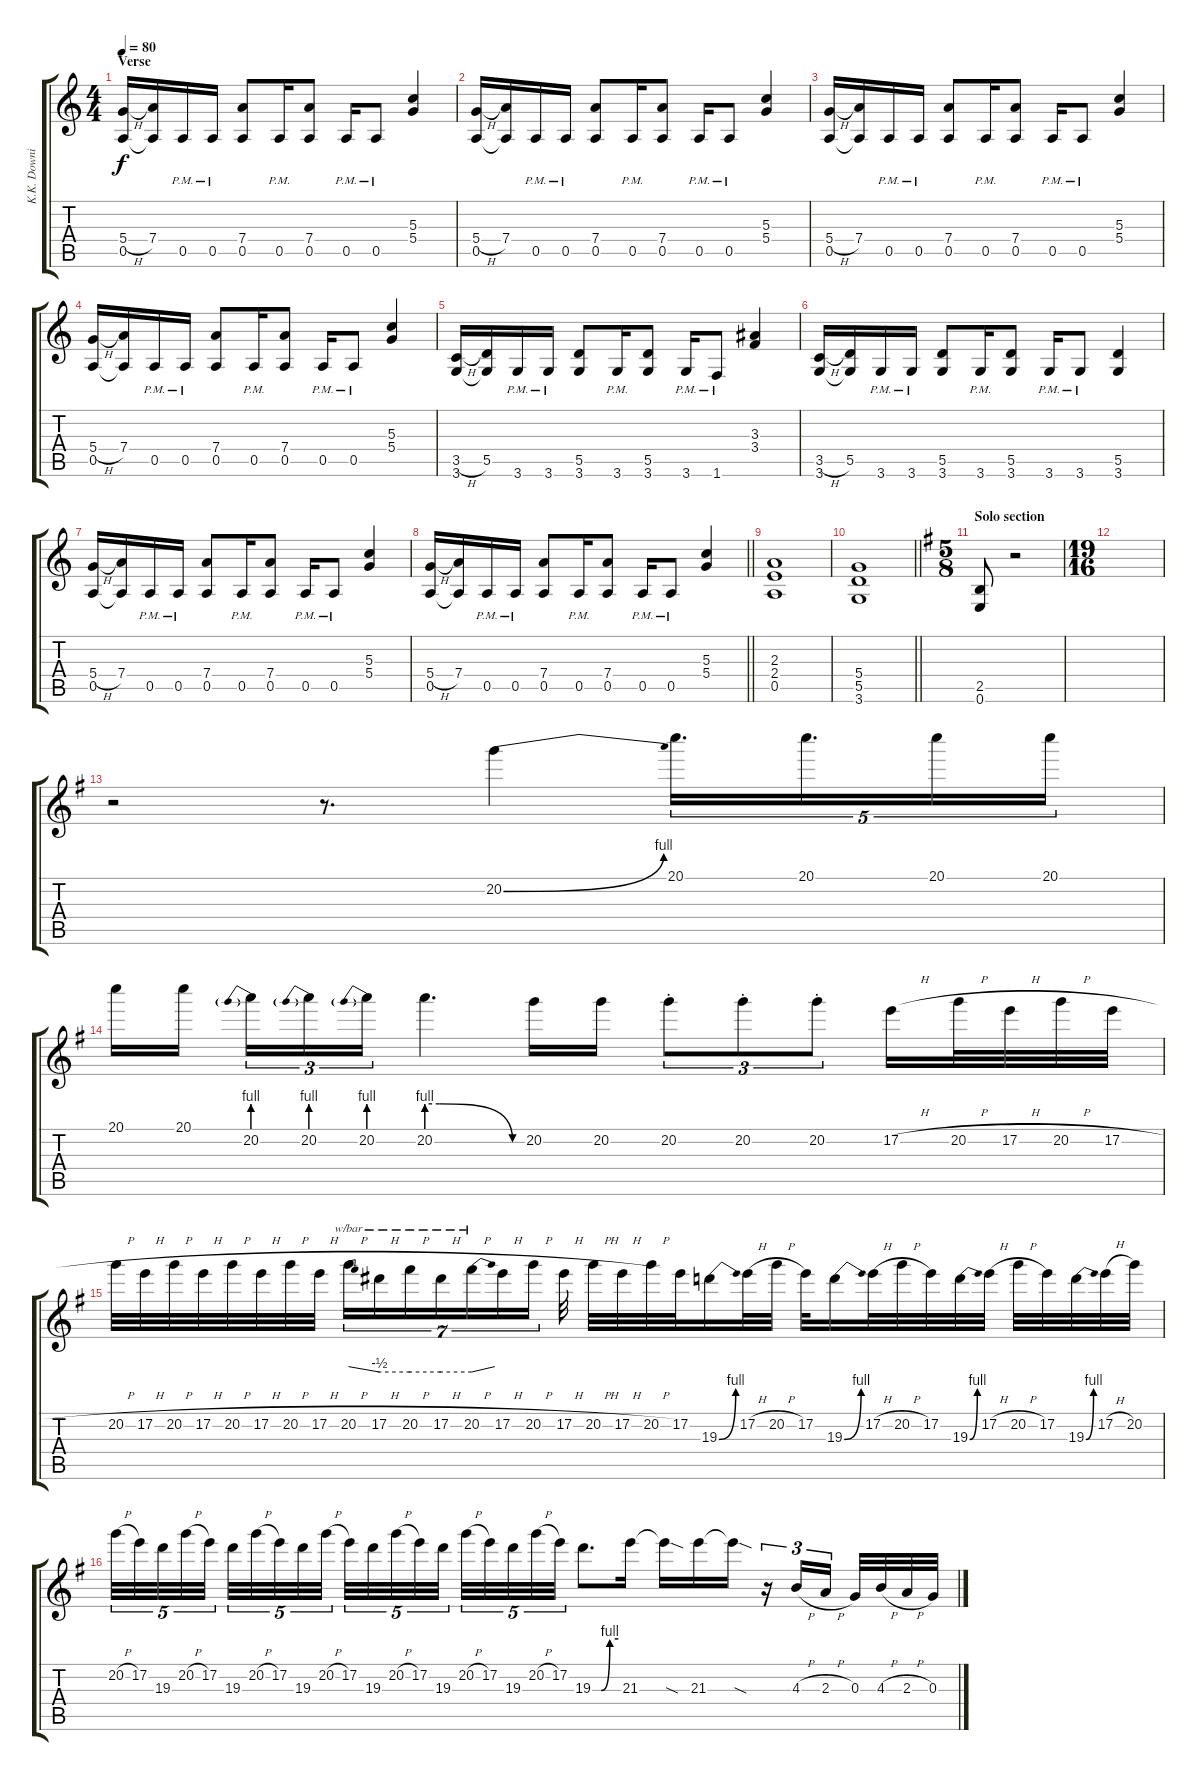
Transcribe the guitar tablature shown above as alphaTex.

\track ("K.K. Downing" "K.K. Downi") {instrument distortionguitar}
\staff {score tabs}
\tuning (E4 B3 G3 D3 A2 E2) {hide}
\ts (4 4)
\section ("" "Verse")
\tempo 80
\clef g2
\ks c
(5.4{h} 0.5).16{dy f} (7.4 0.5{t}).16 0.5{pm}.16 0.5{pm}.16 (7.4 0.5).8 0.5{pm}.16 (7.4 0.5).8 0.5{pm}.16 0.5{pm}.8 (5.3 5.4).4 |
(5.4{h} 0.5).16 (7.4 0.5{t}).16 0.5{pm}.16 0.5{pm}.16 (7.4 0.5).8 0.5{pm}.16 (7.4 0.5).8 0.5{pm}.16 0.5{pm}.8 (5.3 5.4).4 |
(5.4{h} 0.5).16 (7.4 0.5{t}).16 0.5{pm}.16 0.5{pm}.16 (7.4 0.5).8 0.5{pm}.16 (7.4 0.5).8 0.5{pm}.16 0.5{pm}.8 (5.3 5.4).4 |
(5.4{h} 0.5).16 (7.4 0.5{t}).16 0.5{pm}.16 0.5{pm}.16 (7.4 0.5).8 0.5{pm}.16 (7.4 0.5).8 0.5{pm}.16 0.5{pm}.8 (5.3 5.4).4 |
(3.5{h} 3.6).16 (5.5 3.6{t}).16 3.6{pm}.16 3.6{pm}.16 (5.5 3.6).8 3.6{pm}.16 (5.5 3.6).8 3.6{pm}.16 1.6{pm}.8 (3.3 3.4).4 |
(3.5{h} 3.6).16 (5.5 3.6{t}).16 3.6{pm}.16 3.6{pm}.16 (5.5 3.6).8 3.6{pm}.16 (5.5 3.6).8 3.6{pm}.16 3.6{pm}.8 (5.5 3.6).4 |
(5.4{h} 0.5).16 (7.4 0.5{t}).16 0.5{pm}.16 0.5{pm}.16 (7.4 0.5).8 0.5{pm}.16 (7.4 0.5).8 0.5{pm}.16 0.5{pm}.8 (5.3 5.4).4 |
\barLineRight lightlight
(5.4{h} 0.5).16 (7.4 0.5{t}).16 0.5{pm}.16 0.5{pm}.16 (7.4 0.5).8 0.5{pm}.16 (7.4 0.5).8 0.5{pm}.16 0.5{pm}.8 (5.3 5.4).4 |
(2.3 2.4 0.5).1 |
\barLineRight lightlight
(5.4 5.5 3.6).1 |
\ts (5 8)
\section ("" "Solo section")
\ks eminor
(2.5 0.6).8 r.2 |
\ts (19 16)
|
r.2 r.8{d} 20.2{be (bend 0 0 60 4)}.4 20.1.16{d tu (5 4)} 20.1.16{d tu (5 4)} 20.1.16{tu (5 4)} 20.1.16{tu (5 4)} |
20.1.16 20.1.16 20.2{be (prebend 0 4 60 4)}.16{tu (3 2)} 20.2{be (prebend 0 4 60 4)}.16{tu (3 2)} 20.2{be (prebend 0 4 60 4)}.16{tu (3 2)} 20.2{be (custom 0 4 8 4 54 0 60 0)}.4{d} 20.2.16 20.2.16 20.2{st}.8{tu (3 2)} 20.2{st}.8{tu (3 2)} 20.2{st}.8{tu (3 2)} 17.2{h}.16 20.2{h}.32 17.2{h}.32 20.2{h}.32 17.2{h}.32 |
20.2{h}.32 17.2{h}.32 20.2{h}.32 17.2{h}.32 20.2{h}.32 17.2{h}.32 20.2{h}.32 17.2{h}.32 20.2{h}.16{tu (7 4) tbe (dive default 0 0 60 -2)} 17.2{h}.16{tu (7 4) tbe (hold default 0 -2 60 -2)} 20.2{h}.16{tu (7 4) tbe (hold default 0 -2 60 -2)} 17.2{h}.16{tu (7 4) tbe (hold default 0 -2 60 -2)} 20.2{h}.16{tu (7 4) tbe (dive default 0 -2 60 0)} 17.2{h}.16{tu (7 4)} 20.2{h}.16{tu (7 4)} 17.2{h}.32 20.2{h}.32 17.2{h}.32 20.2{h}.32 17.2.32 19.3{be (bend 0 0 60 4)}.16 17.2{h}.32 20.2{h}.32 17.2.32 19.3{be (bend 0 0 60 4)}.16 17.2{h}.32 20.2{h}.32 17.2.32 19.3{be (bend 0 0 60 4)}.32 17.2{h}.32 20.2{h}.32 17.2.32 19.3{be (bend 0 0 60 4)}.32 17.2{h}.32 20.2.32 |
20.2{h}.32{tu (5 4)} 17.2.32{tu (5 4)} 19.3.32{tu (5 4)} 20.2{h}.32{tu (5 4)} 17.2.32{tu (5 4)} 19.3.32{tu (5 4)} 20.2{h}.32{tu (5 4)} 17.2.32{tu (5 4)} 19.3.32{tu (5 4)} 20.2{h}.32{tu (5 4)} 17.2.32{tu (5 4)} 19.3.32{tu (5 4)} 20.2{h}.32{tu (5 4)} 17.2.32{tu (5 4)} 19.3.32{tu (5 4)} 20.2{h}.32{tu (5 4)} 17.2.32{tu (5 4)} 19.3.32{tu (5 4)} 20.2{h}.32{tu (5 4)} 17.2.32{tu (5 4)} 19.3{be (custom 0 0 20 0 40 4 60 4)}.8{d} 21.3.16 21.3{sod t}.16 21.3.16 21.3{sod t}.16 r.16{tu (3 2)} 4.3{h}.16{tu (3 2)} 2.3{h}.16{tu (3 2)} 0.3.32 4.3{h}.32 2.3{h}.32 0.3.32
